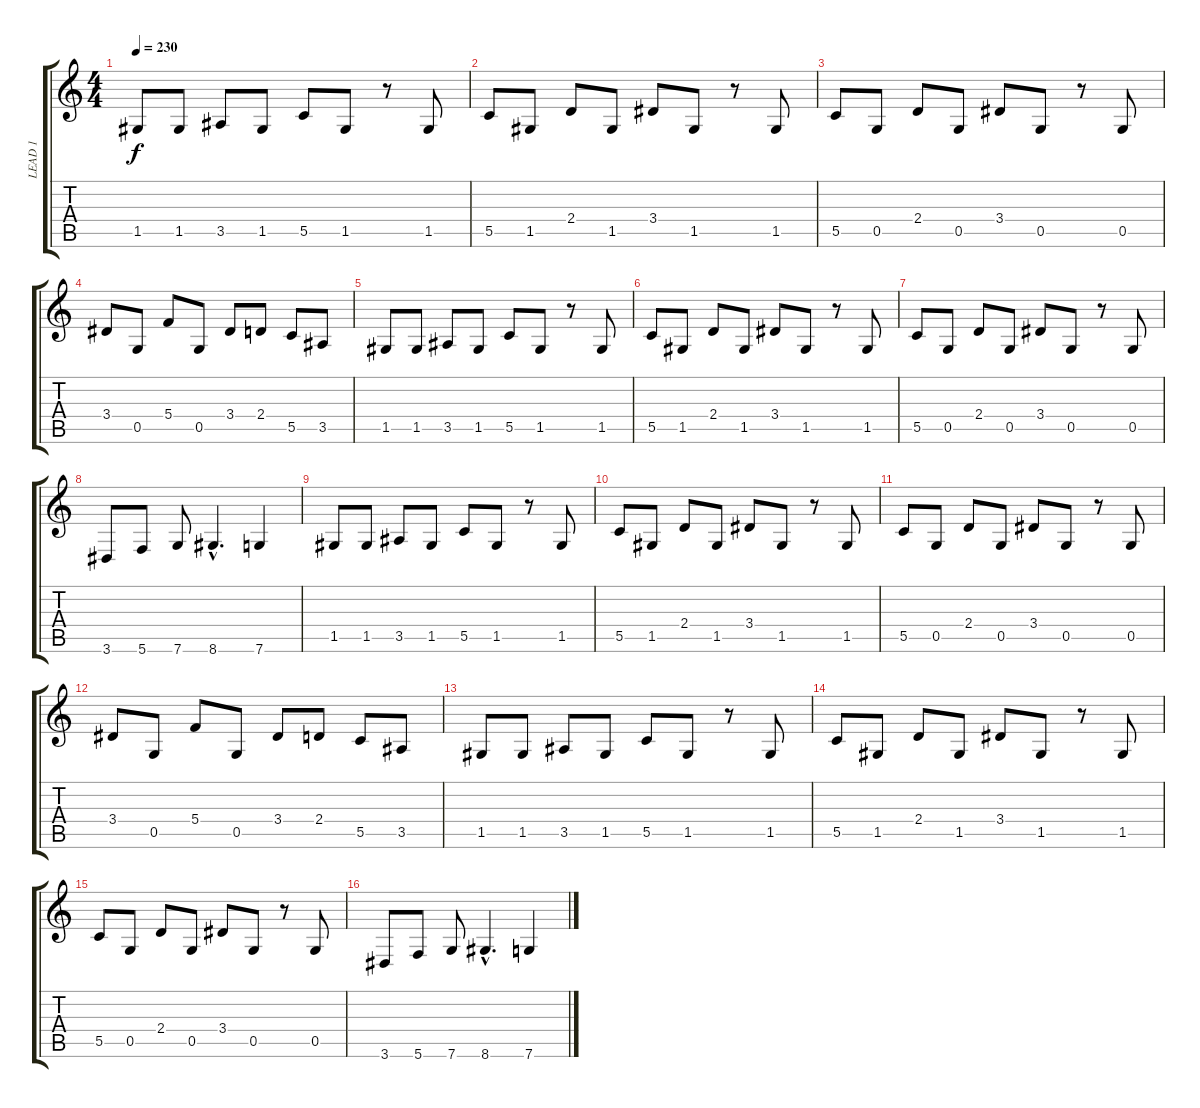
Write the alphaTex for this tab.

\track ("LEAD 1" "LEAD 1") {instrument distortionguitar}
\staff {score tabs}
\tuning (D4 A3 F3 C3 G2 C2) {hide}
\ts (4 4)
\tempo 230
\clef g2
\ks c
1.5.8{dy f} 1.5.8 3.5.8 1.5.8 5.5.8 1.5.8 r.8 1.5.8 |
5.5.8 1.5.8 2.4.8 1.5.8 3.4.8 1.5.8 r.8 1.5.8 |
5.5.8 0.5.8 2.4.8 0.5.8 3.4.8 0.5.8 r.8 0.5.8 |
3.4.8 0.5.8 5.4.8 0.5.8 3.4.8 2.4.8 5.5.8 3.5.8 |
1.5.8 1.5.8 3.5.8 1.5.8 5.5.8 1.5.8 r.8 1.5.8 |
5.5.8 1.5.8 2.4.8 1.5.8 3.4.8 1.5.8 r.8 1.5.8 |
5.5.8 0.5.8 2.4.8 0.5.8 3.4.8 0.5.8 r.8 0.5.8 |
3.6.8 5.6.8 7.6.8 8.6{hac}.4{d} 7.6.4 |
1.5.8 1.5.8 3.5.8 1.5.8 5.5.8 1.5.8 r.8 1.5.8 |
5.5.8 1.5.8 2.4.8 1.5.8 3.4.8 1.5.8 r.8 1.5.8 |
5.5.8 0.5.8 2.4.8 0.5.8 3.4.8 0.5.8 r.8 0.5.8 |
3.4.8 0.5.8 5.4.8 0.5.8 3.4.8 2.4.8 5.5.8 3.5.8 |
1.5.8 1.5.8 3.5.8 1.5.8 5.5.8 1.5.8 r.8 1.5.8 |
5.5.8 1.5.8 2.4.8 1.5.8 3.4.8 1.5.8 r.8 1.5.8 |
5.5.8 0.5.8 2.4.8 0.5.8 3.4.8 0.5.8 r.8 0.5.8 |
3.6.8 5.6.8 7.6.8 8.6{hac}.4{d} 7.6.4
